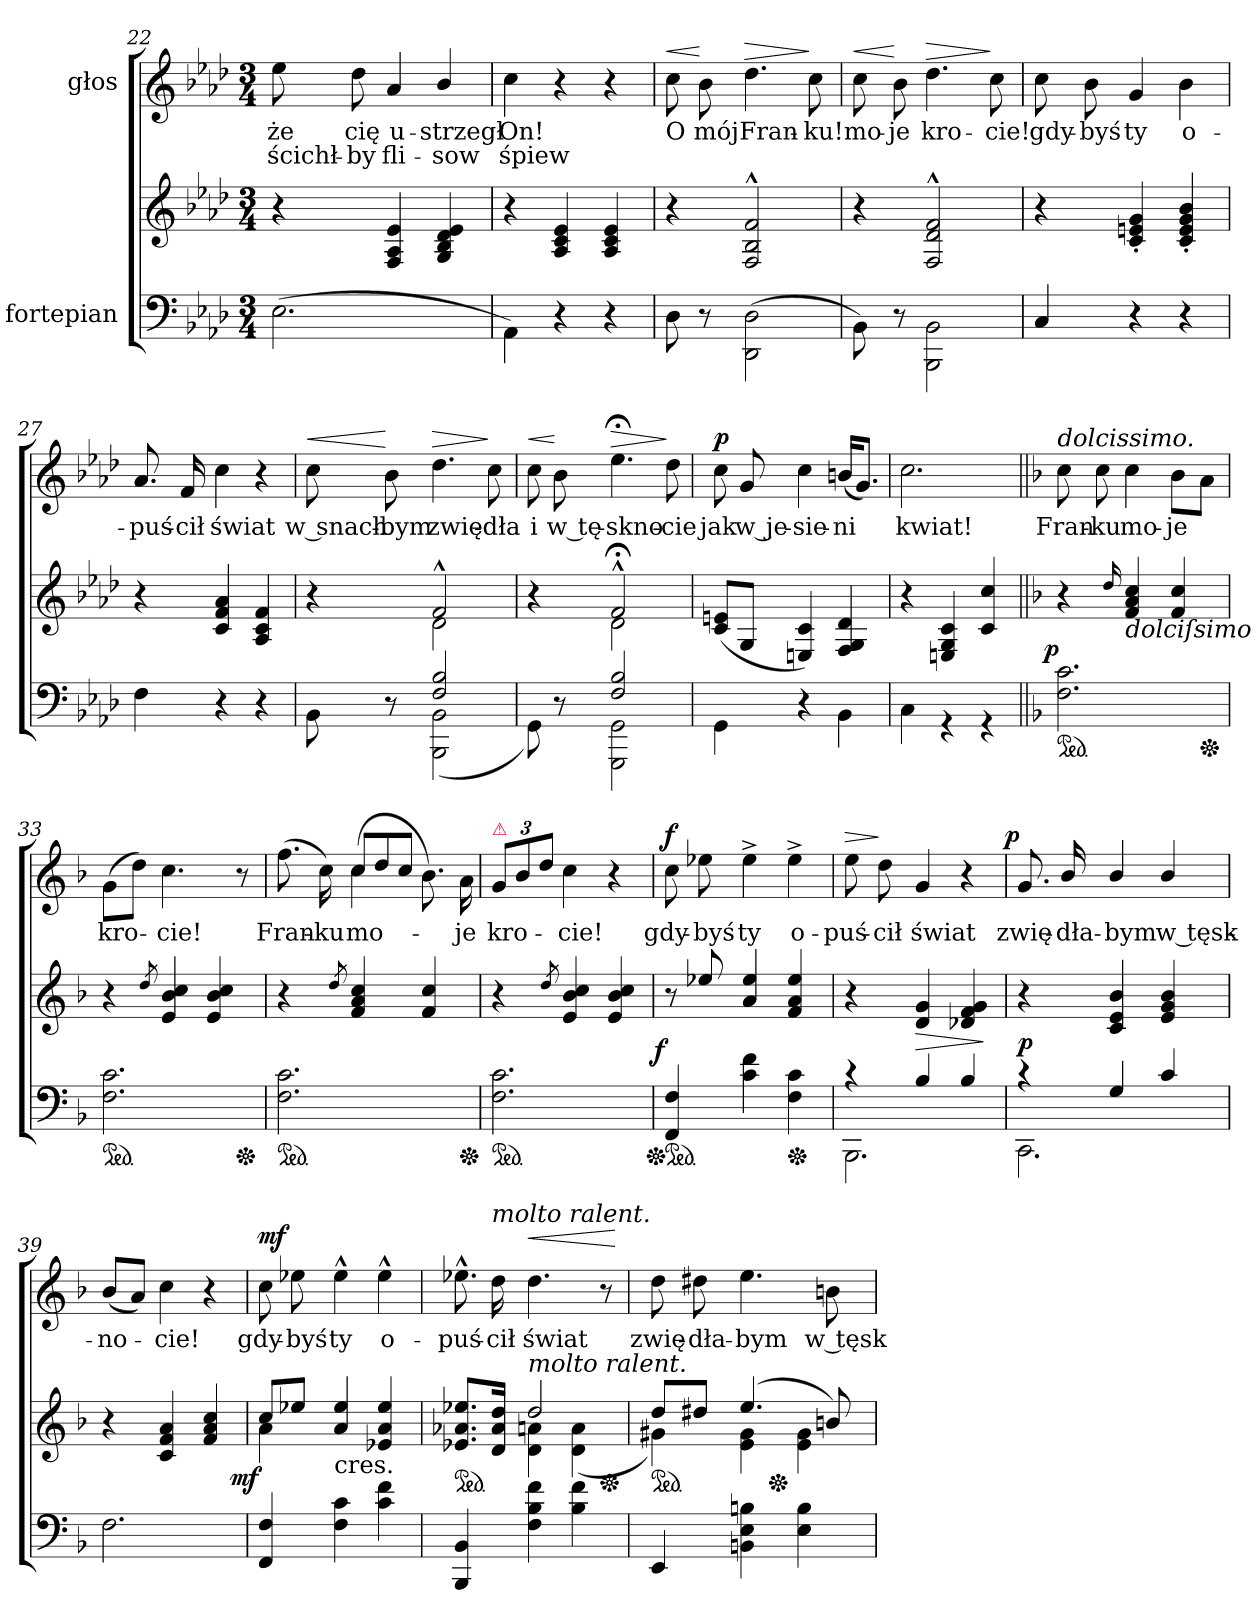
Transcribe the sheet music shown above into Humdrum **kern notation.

**kern	**kern	**dynam	**kern	**text	**text	**dynam
*part2	*part2	*part2	*part1	*part1	*part1	*part1
*staff3	*staff2	*staff2/3	*staff1	*staff1	*staff1	*staff1
*I"fortepian	*	*	*I"głos	*	*	*
*clefF4	*clefG2	*	*clefG2	*	*	*
*k[b-e-a-d-]	*k[b-e-a-d-]	*	*k[b-e-a-d-]	*	*	*
*M3/4	*M3/4	*	*M3/4	*	*	*
=22	=22	=22	=22	=22	=22	=22
!	!	!	!	!LO:LY:color=purple	!	!
(<2.E-\	4r	.	8ee-\	że	ścichł-	.
!	!	!	!	!LO:LY:color=purple	!	!
.	.	.	8dd-\	cię	-by	.
!	!	!	!	!LO:LY:color=purple	!	!
.	4F/ 4A-/ 4e-/	.	4a-/	u-	fli-	.
!	!	!	!	!LO:LY:color=purple	!	!
.	4G/ 4B-/ 4d-/ 4e-/	.	4b-/	-strzegł	-sow	.
=23	=23	=23	=23	=23	=23	=23
!	!	!	!	!LO:LY:color=purple	!	!
4AA-\)	4r	.	4cc\	On!	śpiew	.
4r	4A-/ 4c/ 4e-/	.	4r	.	.	.
4r	4A-/ 4c/ 4e-/	.	4r	.	.	.
=24	=24	=24	=24	=24	=24	=24
!	!	!	!	!LO:LY:color=purple	!	!LO:HP:a
8D-\	4r	.	8cc\	O	.	<
!	!	!	!	!LO:LY:color=purple	!	!
8r	.	.	8b-\	mój	.	[
!	!	!	!	!LO:LY:color=purple	!	!LO:HP:a
(2DD-\ 2D-\	2F^^>/ 2B-^^>/ 2f^^>/	.	4.dd-\	Fran-	.	>
!	!	!	!	!LO:LY:color=purple	!	!
.	.	.	8cc\	-ku!	.	]
=25	=25	=25	=25	=25	=25	=25
!	!	!	!	!LO:LY:color=purple	!	!LO:HP:a
8BB-\)	4r	.	8cc\	mo-	.	<
!	!	!	!	!LO:LY:color=purple	!	!
8r	.	.	8b-\	-je	.	[
!	!	!	!	!LO:LY:color=purple	!	!LO:HP:a
2BBB-\ 2BB-\	2F^^>/ 2d-^^>/ 2f^^>/	.	4.dd-\	kro-	.	>
!	!	!	!	!LO:LY:color=purple	!	!
.	.	.	8cc\	-cie!	.	]
=26	=26	=26	=26	=26	=26	=26
!	!	!	!	!LO:LY:color=purple	!	!
4C/	4r	.	8cc\	gdy-	.	.
!	!	!	!	!LO:LY:color=purple	!	!
.	.	.	8b-\	-byś	.	.
!	!	!	!	!LO:LY:color=purple	!	!
4r	4c'/ 4en'/ 4g'/	.	4g/	ty	.	.
!	!	!	!	!LO:LY:color=purple	!	!
4r	4c'/ 4e'/ 4g'/ 4b-'/	.	4b-\	o-	.	.
=27	=27	=27	=27	=27	=27	=27
!	!	!	!	!LO:LY:color=purple	!	!
4F\	4r	.	8.a-/	-puś-	.	.
!	!	!	!	!LO:LY:color=purple	!	!
.	.	.	16f/	-cił	.	.
!	!	!	!	!LO:LY:color=purple	!	!
4r	4c/ 4f/ 4a-/	.	4cc\	świat	.	.
4r	4A-/ 4c/ 4f/	.	4r	.	.	.
=28	=28	=28	=28	=28	=28	=28
*^	*^	*	*	*	*	*
!	!	!	!	!	!	!LO:LY:color=purple	!	!LO:HP:a
4ryy	8BB-\	4r	4ryy	.	8cc\	w snach-	.	<
!	!	!	!	!	!	!LO:LY:color=purple	!	!
.	8r	.	.	.	8b-\	-bym	.	[
!	!	!	!	!	!	!LO:LY:color=purple	!	!LO:HP:a
2F/ 2B-/	(>2BBB-\ 2BB-\	2f^^/	2d-\	.	4.dd-\	zwię-	.	>
!	!	!	!	!	!	!LO:LY:color=purple	!	!
.	.	.	.	.	8cc\	-dła	.	]
=29	=29	=29	=29	=29	=29	=29	=29	=29
!	!	!	!	!	!	!LO:LY:color=purple	!	!LO:HP:a
4ryy	8GG\)	4r	4ryy	.	8cc\	i	.	<
!	!	!	!	!	!	!LO:LY:color=purple	!	!
.	8r	.	.	.	8b-\	w tę-	.	[
!	!	!	!	!	!	!LO:LY:color=purple	!	!LO:HP:a
2F/ 2B-/	2GGG\ 2GG\	2f;<^^/	2d-\	.	4.ee-;<\	-skno-	.	>
!	!	!	!	!	!	!LO:LY:color=purple	!	!
.	.	.	.	.	8dd-\	-cie	.	]
*v	*v	*	*	*	*	*	*	*
*	*v	*v	*	*	*	*	*
=30	=30	=30	=30	=30	=30	=30
!	!	!	!	!LO:LY:color=purple	!	!LO:DY:a
4GG\	(8c/ 8en/L	.	8cc\	jak	.	p
!	!	!	!	!LO:LY:color=purple	!	!
.	8G/J	.	8g/	w je-	.	.
!	!	!	!	!LO:LY:color=purple	!	!
4r	4En/ 4c/)	.	4cc\	-sie-	.	.
!	!	!	!	!LO:LY:color=purple	!	!
4BB-\	4F/ 4G/ 4d-/	.	(16bn/KL	-ni	.	.
.	.	.	8.g/J)	.	.	.
=31	=31	=31	=31	=31	=31	=31
!	!	!	!	!LO:LY:color=purple	!	!
4C\	4r	.	2.cc\	kwiat!	.	.
4rGG	4En/ 4G/ 4c/	.	.	.	.	.
4rGG	4c/ 4cc/	.	.	.	.	.
=32||	=32||	=32||	=32||	=32||	=32||	=32||
*k[b-]	*k[b-]	*	*k[b-]	*	*	*
!	!	!	!LO:TX:a:i:t=dolcissimo.	!	!	!
!	!	!LO:DY:rj	!	!LO:LY:color=purple	!	!
*ped	*	*	*	*	*	*
*	*^	*	*	*	*	*
2.F\ 2.c\	4r	2ryy	p	8cc\	Fran-	.	.
!	!	!	!	!	!LO:LY:color=purple	!	!
.	.	.	.	8cc\	-ku	.	.
.	16qqdd/	.	.	.	.	.	.
!	!LO:TX:b:i:t=dolciſsimo	!	!	!	!	!	!
!	!	!	!	!	!LO:LY:color=purple	!	!
.	4f/ 4a/ 4cc/	.	.	4cc\	mo-	.	.
!	!	!	!	!	!LO:LY:color=purple	!	!
.	4f/ 4cc/	8ryy	.	8b-\L	-je	.	.
*Xped	*	*	*	*	*	*	*
.	.	8ryy	.	8a\J	.	.	.
=33	=33	=33	=33	=33	=33	=33	=33
!	!	!	!	!	!LO:LY:color=purple	!	!
*ped	*	*	*	*	*	*	*
2.F\ 2.c\	4r	2ryy	.	(8g\L	kro-	.	.
.	.	.	.	8dd\J)	.	.	.
.	8qdd/	.	.	.	.	.	.
!	!	!	!	!	!LO:LY:color=purple	!	!
.	4e/ 4b-/ 4cc/	.	.	4.cc\	-cie!	.	.
.	4e/ 4b-/ 4cc/	8ryy	.	.	.	.	.
*Xped	*	*	*	*	*	*	*
.	.	8ryy	.	8r	.	.	.
=34	=34	=34	=34	=34	=34	=34	=34
!	!	!	!	!	!LO:LY:color=purple	!	!
*	*	*	*	*^	*	*	*
*ped	*	*	*	*	*	*	*	*
2.F\ 2.c\	4r	2ryy	.	(8.ff\	4ryy	Fran-	.	.
!	!	!	!	!	!	!LO:LY:color=purple	!	!
.	.	.	.	16cc\)	.	-ku	.	.
.	8qdd/	.	.	.	.	.	.	.
!	!	!	!	!	!	!LO:LY:color=purple	!	!
*	*	*	*	*	*Xtuplet	*	*	*
.	4f/ 4a/ 4cc/	.	.	(4cc\	12cc!/L	mo-	.	.
.	.	.	.	.	12dd!/	.	.	.
.	.	.	.	.	12cc!/J	.	.	.
.	4f/ 4cc/	8.ryy	.	8.b-\)	4ryy	.	.	.
!	!	!	!	!	!	!LO:LY:color=purple	!	!
*Xped	*	*	*	*	*	*	*	*
.	.	16ryy	.	16a\	.	-je	.	.
*	*v	*v	*	*	*	*	*	*
*	*	*	*v	*v	*	*	*
=35	=35	=35	=35	=35	=35	=35
*	*	*	*tuplet	*	*	*
*	*^	*	*	*	*	*
!	!	!	!	!LO:TX:a:color=crimson:t=⚠	!	!	!
!	!	!	!	!	!LO:LY:color=purple	!	!
*	*v	*v	*	*	*	*	*
*ped	*	*	*	*	*	*
2.F\ 2.c\	4r	.	12g/L	kro-	.	.
.	.	.	12b-/	.	.	.
.	.	.	12dd/J	.	.	.
.	8qdd/	.	.	.	.	.
!	!	!	!	!LO:LY:color=purple	!	!
.	4e/ 4b-/ 4cc/	.	4cc\	-cie!	.	.
.	4e/ 4b-/ 4cc/	.	4r	.	.	.
=36	=36	=36	=36	=36	=36	=36
!	!	!LO:DY:rj	!	!LO:LY:color=purple	!	!LO:DY:a
*Xped	*	*	*	*	*	*
*ped	*	*	*	*	*	*
4FF/ 4F/	8r	f	8cc\	gdy-	.	f
!	!	!	!	!LO:LY:color=purple	!	!
.	8ee-X/	.	8ee-X\	-byś	.	.
!	!	!	!	!LO:LY:color=purple	!	!
4c\ 4f\	4a/ 4ee-/	.	4ee-^\	ty	.	.
!	!	!	!	!LO:LY:color=purple	!	!
*Xped	*	*	*	*	*	*
4F\ 4c\	4f/ 4a/ 4ee-/	.	4ee-^\	o-	.	.
=37	=37	=37	=37	=37	=37	=37
*^	*	*	*	*	*	*
!	!	!	!	!	!LO:LY:color=purple	!	!LO:HP:a
4r	2.BBB-\	4r	.	8ee\	-puś-	.	>
!	!	!	!	!	!LO:LY:color=purple	!	!
.	.	.	.	8dd\	-cił	.	]
!	!	!	!	!	!LO:LY:color=purple	!	!
4B-/	.	4d/ 4g/	>	4g/	świat	.	.
4B-/	.	4d-X/ 4f/ 4g/	.	4r	.	.	.
*v	*v	*	*	*	*	*	*
.	.	]	.	.	.	.
=38	=38	=38	=38	=38	=38	=38
*^	*	*	*	*	*	*
!	!	!	!	!	!LO:LY:color=purple	!	!LO:DY:a:rj
4r	2.CC\	4r	p	8.g/	zwię-	.	p
!	!	!	!	!	!LO:LY:color=purple	!	!
.	.	.	.	16b-/	-dła-	.	.
!	!	!	!	!	!LO:LY:color=purple	!	!
4G/	.	4c/ 4e/ 4b-/	.	4b-/	-bym	.	.
!	!	!	!	!	!LO:LY:color=purple	!	!
4c/	.	4e/ 4g/ 4b-/	.	4b-/	w tęsk-	.	.
*v	*v	*	*	*	*	*	*
=39	=39	=39	=39	=39	=39	=39
!	!	!	!	!LO:LY:color=purple	!	!
2.F\	4r	.	(8b-/L	-no-	.	.
.	.	.	8a/J)	.	.	.
!	!	!	!	!LO:LY:color=purple	!	!
.	4c/ 4f/ 4a/	.	4cc\	-cie!	.	.
.	4f/ 4a/ 4cc/	.	4r	.	.	.
=40	=40	=40	=40	=40	=40	=40
*	*^	*	*	*	*	*
!	!	!	!LO:DY:rj	!	!LO:LY:color=purple	!	!LO:DY:a
4FF/ 4F/	8cc/L	4a\	mf	8cc\	gdy-	.	mf
!	!	!	!	!	!LO:LY:color=purple	!	!
.	8ee-X/J	.	.	8ee-X\	-byś	.	.
!	!LO:TX:c:t=cres.	!	!	!	!	!	!
!	!	!	!	!	!LO:LY:color=purple	!	!
4F\ 4c\	4a/ 4ee-/	2ryy	.	4ee-^^\	ty	.	.
!	!	!	!	!	!LO:LY:color=purple	!	!
4c\ 4f\	4e-X/ 4a/ 4ee-/	.	.	4ee-^^\	o-	.	.
=41	=41	=41	=41	=41	=41	=41	=41
!	!	!	!	!	!LO:LY:color=purple	!	!
*	*ped	*	*	*	*	*	*
*	*	*^	*	*	*	*	*
4BBB-/ 4BB-/	8.e-X/ 8.a-X/ 8.ee-X/L	4ryy	2ryy	.	8.ee-X^^\	-puś-	.	.
!	!	!	!	!	!LO:TX:a:i:t=molto ralent.	!	!	!
!	!	!	!	!	!	!LO:LY:color=purple	!	!
.	16d/ 16a-/ 16dd/Jk	.	.	.	16dd\	-cił	.	.
!	!LO:TX:a:i:t=molto ralent.	!	!	!	!	!	!	!
!	!	!	!	!	!	!LO:LY:color=purple	!	!LO:HP:a
4F\ 4B-\ 4f\	2dd/	4d\ 4an\	.	.	4.dd\	świat	.	<
4B-\ 4f\	.	(>4d\ 4a\	8ryy	.	.	.	.	.
*	*Xped	*	*	*	*	*	*	*
.	.	.	8ryy	.	8r	.	.	.
.	.	.	.	.	.	.	.	[
=42	=42	=42	=42	=42	=42	=42	=42	=42
!	!	!	!	!	!	!LO:LY:color=purple	!	!
*	*ped	*	*	*	*	*	*	*
4EE/	8dd/L	4g#X\)	4.ryy	.	8dd\	zwię-	.	.
!	!	!	!	!	!	!LO:LY:color=purple	!	!
.	8dd#X/J	.	.	.	8dd#X\	-dła-	.	.
!	!	!	!	!	!	!LO:LY:color=purple	!	!
4BBn\ 4E\ 4Bn\	(4.ee/	4e\ 4g#\	.	.	4.ee\	-bym	.	.
*	*Xped	*	*	*	*	*	*	*
.	.	.	4.ryy	.	.	.	.	.
4E\ 4B\	.	4e\ 4g#\	.	.	.	.	.	.
!	!	!	!	!	!	!LO:LY:color=purple	!	!
.	8bn/)	.	.	.	8bn\	w tęsk-	.	.
*	*v	*v	*v	*	*	*	*	*
=	=	=	=	=	=	=
*-	*-	*-	*-	*-	*-	*-
